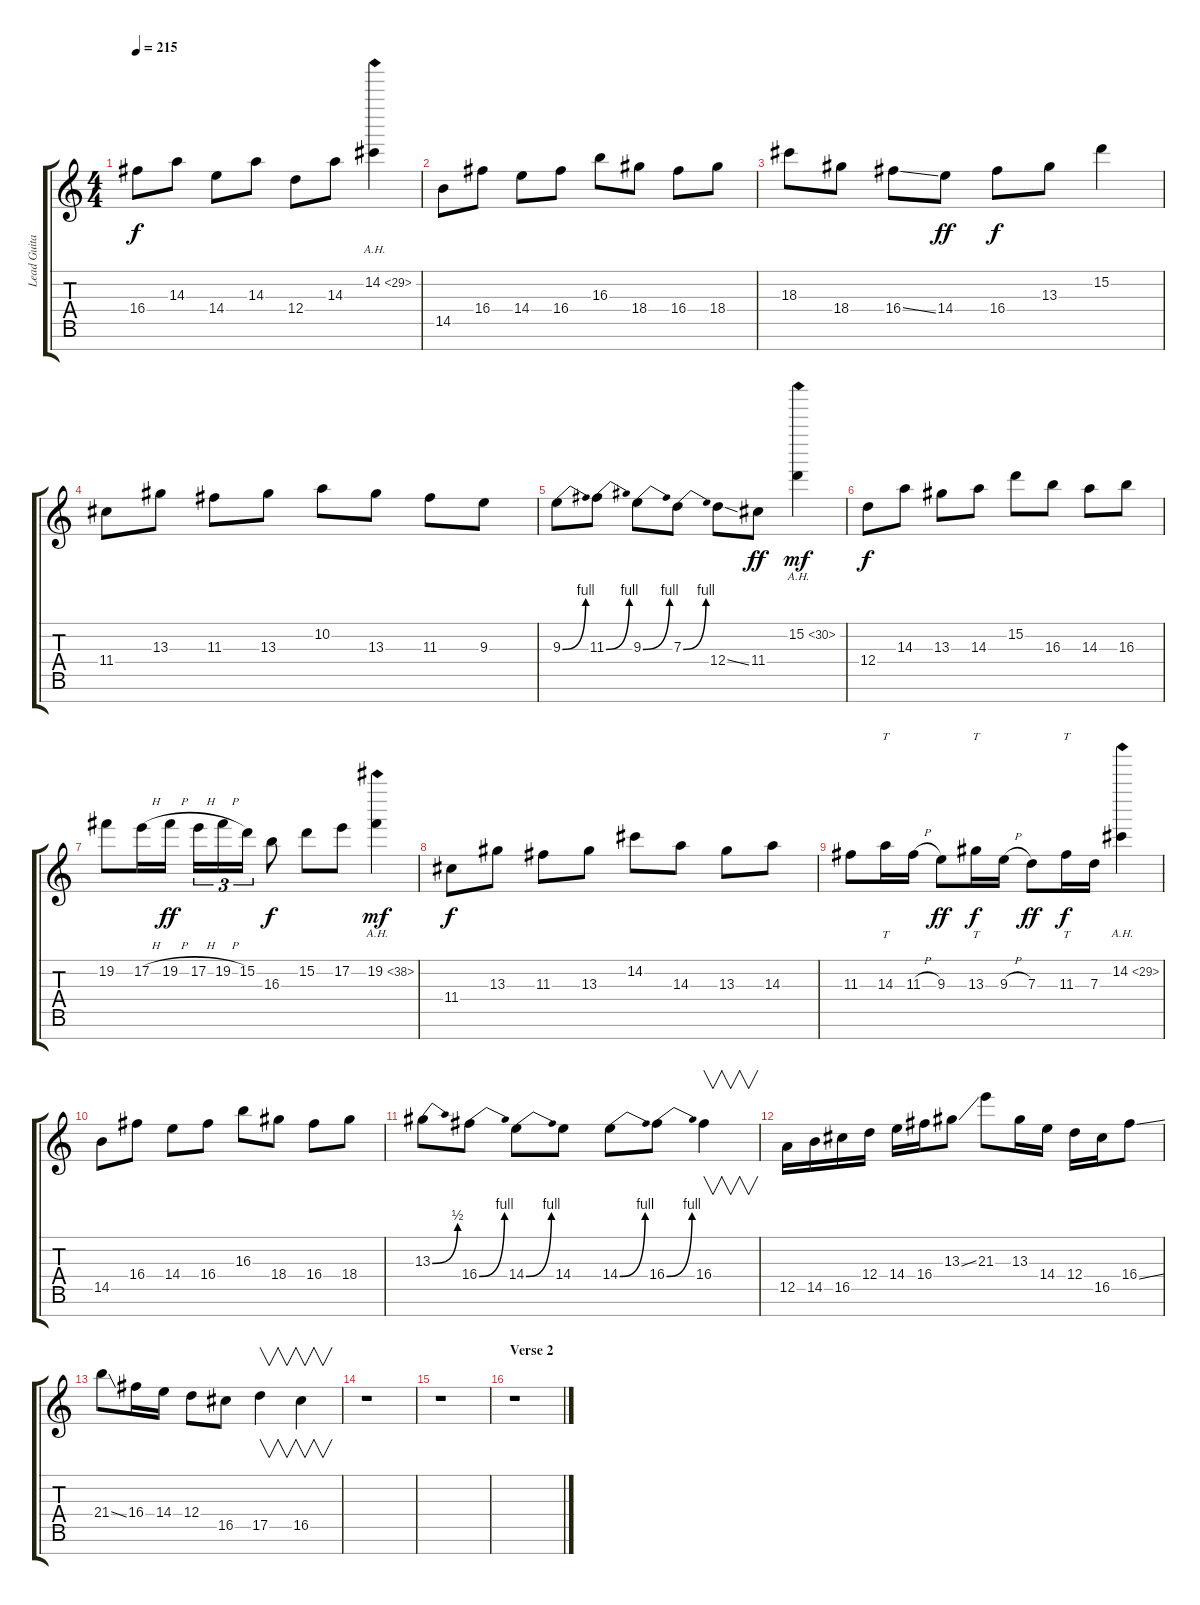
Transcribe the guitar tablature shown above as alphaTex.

\track ("Lead Guitar [Sam Totman]" "Lead Guita") {instrument overdrivenguitar}
\staff {score tabs}
\tuning (E4 B3 G3 D3 A2 E2 B1) {hide}
\ts (4 4)
\tempo 215
\clef g2
\ks c
16.4.8{dy f} 14.3.8 14.4.8 14.3.8 12.4.8 14.3.8 14.2{ah 15}.4 |
14.5.8 16.4.8 14.4.8 16.4.8 16.3.8 18.4.8 16.4.8 18.4.8 |
18.3.8 18.4.8 16.4{ss}.8 14.4.8{dy ff} 16.4.8{dy f} 13.3.8 15.2.4 |
11.4.8 13.3.8 11.3.8 13.3.8 10.2.8 13.3.8 11.3.8 9.3.8 |
9.3{be (bend 0 0 60 4)}.8 11.3{be (bend 0 0 60 4)}.8 9.3{be (bend 0 0 60 4)}.8 7.3{be (bend 0 0 60 4)}.8 12.4{ss}.8 11.4.8{dy ff} 15.2{ah 15}.4{dy mf} |
12.4.8{dy f} 14.3.8 13.3.8 14.3.8 15.2.8 16.3.8 14.3.8 16.3.8 |
19.2.8 17.2{h}.16 19.2{h}.16{dy ff} 17.2{h}.16{tu (3 2)} 19.2{h}.16{tu (3 2)} 15.2.16{tu (3 2)} 16.3.8{dy f} 15.2.8 17.2.8 19.2{ah 19}.4{dy mf} |
11.4.8{dy f} 13.3.8 11.3.8 13.3.8 14.2.8 14.3.8 13.3.8 14.3.8 |
11.3.8 14.3.16{tt} 11.3{h}.16 9.3.8{dy ff} 13.3.16{tt dy f} 9.3{h}.16 7.3.8{dy ff} 11.3.16{tt dy f} 7.3.16 14.2{ah 15}.4 |
14.5.8 16.4.8 14.4.8 16.4.8 16.3.8 18.4.8 16.4.8 18.4.8 |
13.3{be (bend 0 0 60 2)}.8 16.4{be (bend 0 0 60 4)}.8 14.4{be (bend 0 0 60 4)}.8 14.4.8 14.4{be (bend 0 0 60 4)}.8 16.4{be (bend 0 0 60 4)}.8 16.4.4{v} |
12.5.16 14.5.16 16.5.16 12.4.16 14.4.16 16.4.16 13.3{ss}.8 21.3.8 13.3.16 14.4.16 12.4.16 16.5.16 16.4{ss}.8 |
21.4{ss}.8 16.4.16 14.4.16 12.4.8 16.5.8 17.5.4{v} 16.5.4{v} |
r.1 |
r.1 |
\section ("" "Verse 2")
r.1
